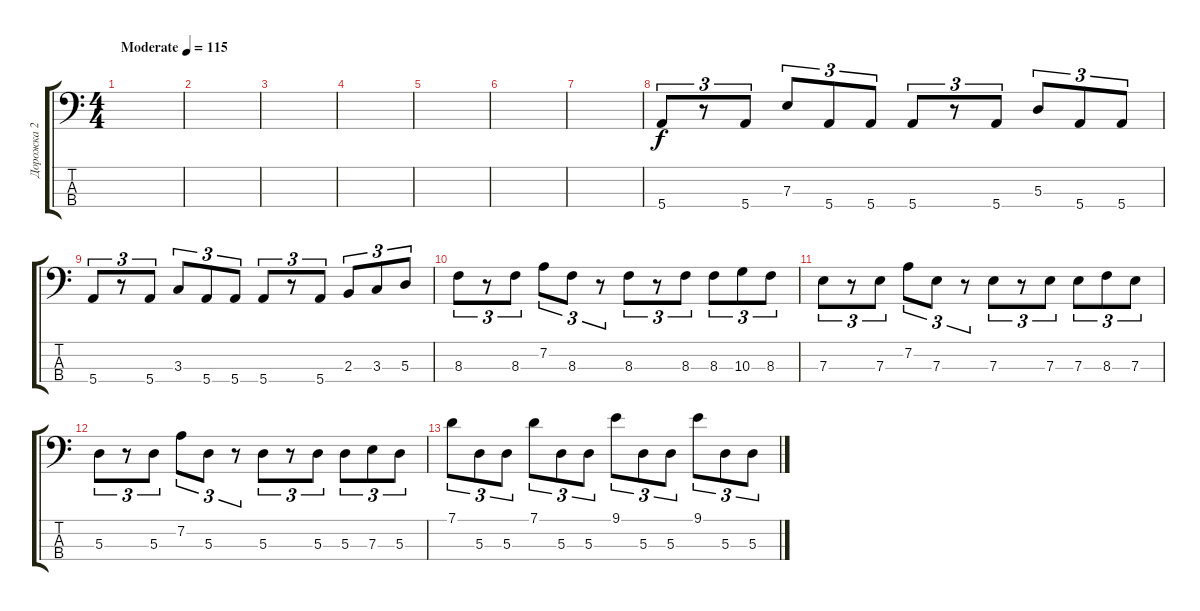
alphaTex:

\track ("Дорожка 2" "Дорожка 2") {instrument electricbasspick}
\staff {score tabs}
\tuning (G2 D2 A1 E1) {hide}
\ts (4 4)
\tempo (115 "Moderate")
\clef f4
\ks c
|
|
|
|
|
|
|
5.4.8{tu (3 2)} r.8{tu (3 2)} 5.4.8{tu (3 2)} 7.3.8{tu (3 2)} 5.4.8{tu (3 2)} 5.4.8{tu (3 2)} 5.4.8{tu (3 2)} r.8{tu (3 2)} 5.4.8{tu (3 2)} 5.3.8{tu (3 2)} 5.4.8{tu (3 2)} 5.4.8{tu (3 2)} |
5.4.8{tu (3 2)} r.8{tu (3 2)} 5.4.8{tu (3 2)} 3.3.8{tu (3 2)} 5.4.8{tu (3 2)} 5.4.8{tu (3 2)} 5.4.8{tu (3 2)} r.8{tu (3 2)} 5.4.8{tu (3 2)} 2.3.8{tu (3 2)} 3.3.8{tu (3 2)} 5.3.8{tu (3 2)} |
8.3.8{tu (3 2)} r.8{tu (3 2)} 8.3.8{tu (3 2)} 7.2.8{tu (3 2)} 8.3.8{tu (3 2)} r.8{tu (3 2)} 8.3.8{tu (3 2)} r.8{tu (3 2)} 8.3.8{tu (3 2)} 8.3.8{tu (3 2)} 10.3.8{tu (3 2)} 8.3.8{tu (3 2)} |
7.3.8{tu (3 2)} r.8{tu (3 2)} 7.3.8{tu (3 2)} 7.2.8{tu (3 2)} 7.3.8{tu (3 2)} r.8{tu (3 2)} 7.3.8{tu (3 2)} r.8{tu (3 2)} 7.3.8{tu (3 2)} 7.3.8{tu (3 2)} 8.3.8{tu (3 2)} 7.3.8{tu (3 2)} |
5.3.8{tu (3 2)} r.8{tu (3 2)} 5.3.8{tu (3 2)} 7.2.8{tu (3 2)} 5.3.8{tu (3 2)} r.8{tu (3 2)} 5.3.8{tu (3 2)} r.8{tu (3 2)} 5.3.8{tu (3 2)} 5.3.8{tu (3 2)} 7.3.8{tu (3 2)} 5.3.8{tu (3 2)} |
7.1.8{tu (3 2)} 5.3.8{tu (3 2)} 5.3.8{tu (3 2)} 7.1.8{tu (3 2)} 5.3.8{tu (3 2)} 5.3.8{tu (3 2)} 9.1.8{tu (3 2)} 5.3.8{tu (3 2)} 5.3.8{tu (3 2)} 9.1.8{tu (3 2)} 5.3.8{tu (3 2)} 5.3.8{tu (3 2)}
